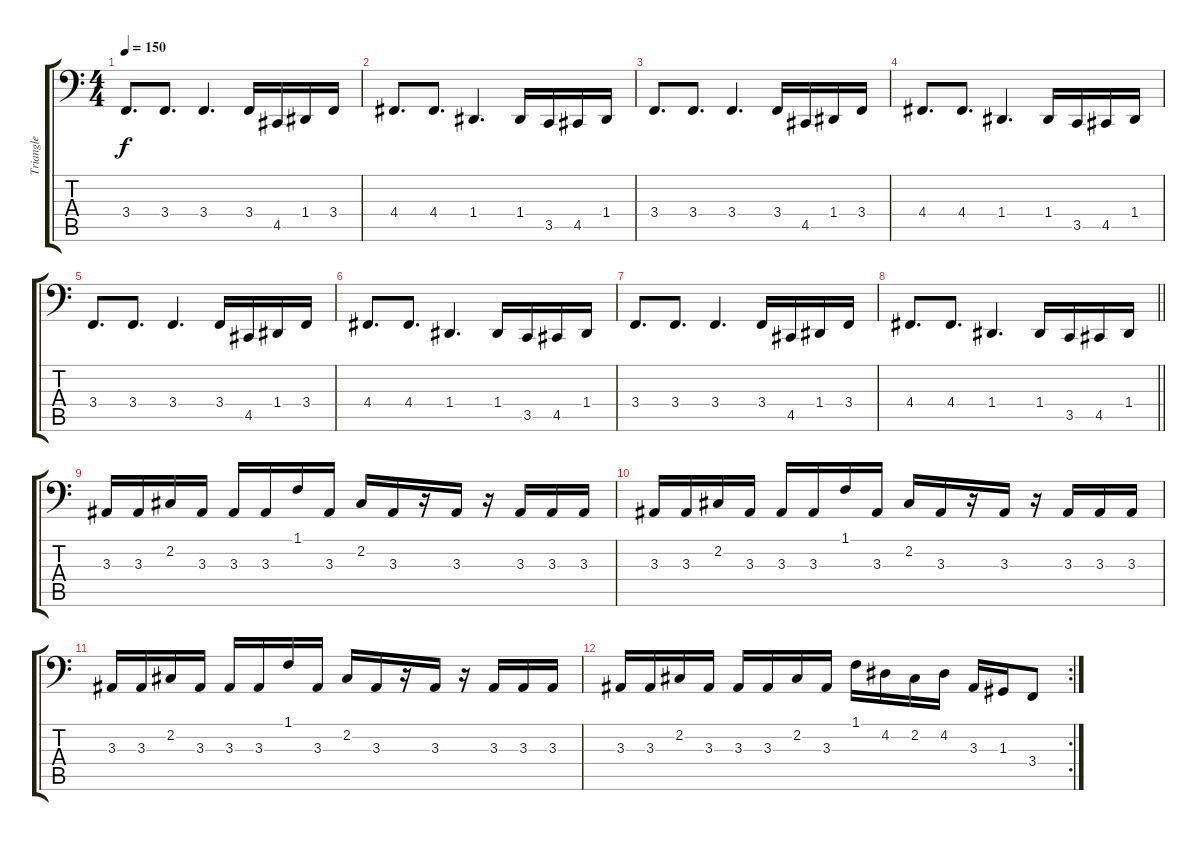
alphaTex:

\track ("Triangle" "Triangle") {instrument lead1square}
\staff {score tabs}
\tuning (E3 B2 G2 D2 A1 E1) {hide}
\ts (4 4)
\tempo 150
\clef f4
\ks c
3.4.8{d dy f} 3.4.8{d} 3.4.4{d} 3.4.16 4.5.16 1.4.16 3.4.16 |
4.4.8{d} 4.4.8{d} 1.4.4{d} 1.4.16 3.5.16 4.5.16 1.4.16 |
3.4.8{d} 3.4.8{d} 3.4.4{d} 3.4.16 4.5.16 1.4.16 3.4.16 |
4.4.8{d} 4.4.8{d} 1.4.4{d} 1.4.16 3.5.16 4.5.16 1.4.16 |
3.4.8{d} 3.4.8{d} 3.4.4{d} 3.4.16 4.5.16 1.4.16 3.4.16 |
4.4.8{d} 4.4.8{d} 1.4.4{d} 1.4.16 3.5.16 4.5.16 1.4.16 |
3.4.8{d} 3.4.8{d} 3.4.4{d} 3.4.16 4.5.16 1.4.16 3.4.16 |
\barLineRight lightlight
4.4.8{d} 4.4.8{d} 1.4.4{d} 1.4.16 3.5.16 4.5.16 1.4.16 |
3.3.16 3.3.16 2.2.16 3.3.16 3.3.16 3.3.16 1.1.16 3.3.16 2.2.16 3.3.16 r.16 3.3.16 r.16 3.3.16 3.3.16 3.3.16 |
3.3.16 3.3.16 2.2.16 3.3.16 3.3.16 3.3.16 1.1.16 3.3.16 2.2.16 3.3.16 r.16 3.3.16 r.16 3.3.16 3.3.16 3.3.16 |
3.3.16 3.3.16 2.2.16 3.3.16 3.3.16 3.3.16 1.1.16 3.3.16 2.2.16 3.3.16 r.16 3.3.16 r.16 3.3.16 3.3.16 3.3.16 |
\rc 2
3.3.16 3.3.16 2.2.16 3.3.16 3.3.16 3.3.16 2.2.16 3.3.16 1.1.16 4.2.16 2.2.16 4.2.16 3.3.16 1.3.16 3.4.8
